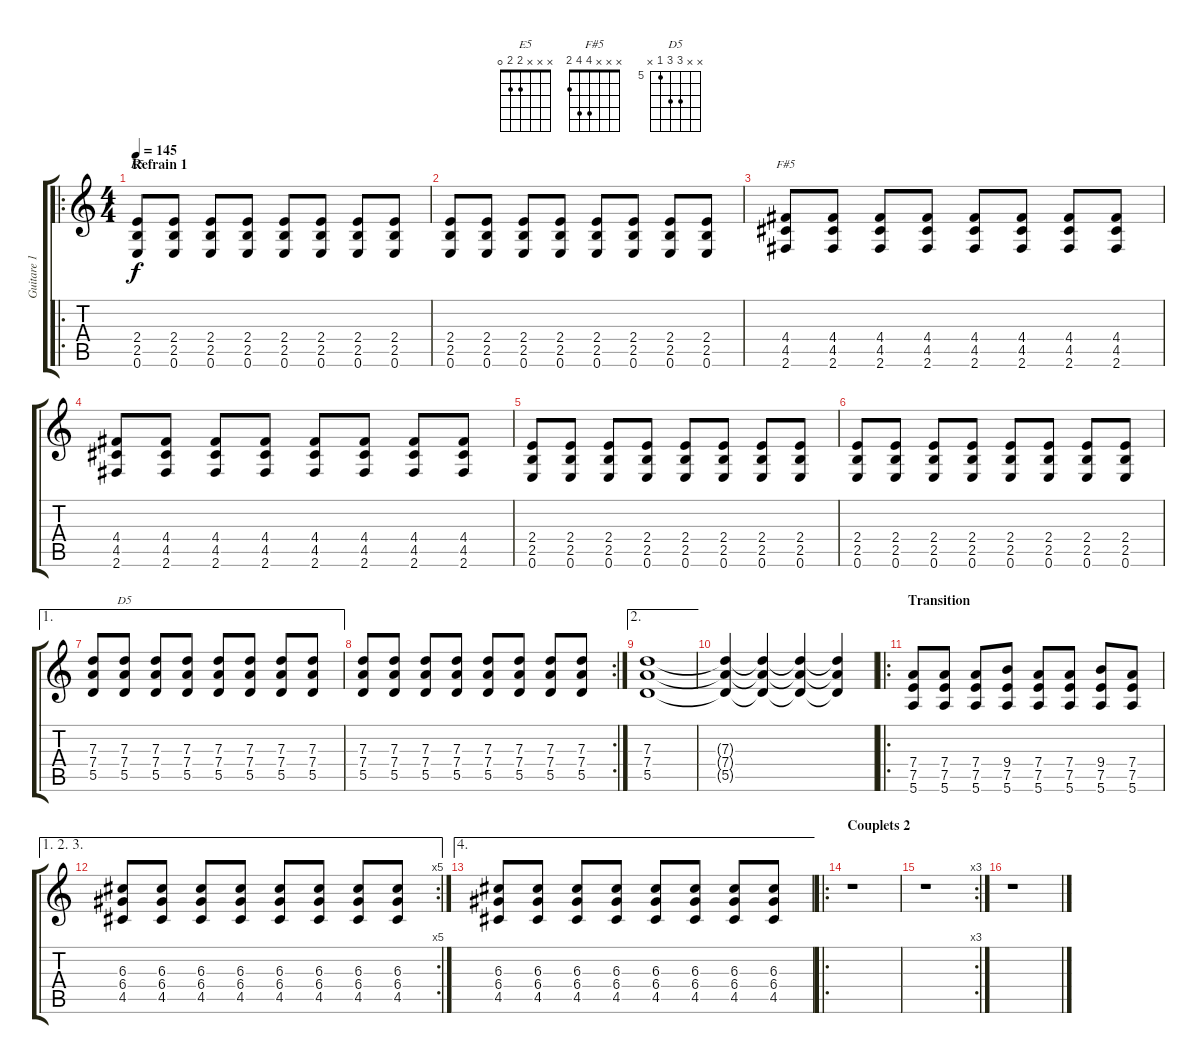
\track ("Guitare 1" "Guitare 1") {instrument distortionguitar}
\staff {score tabs}
\tuning (E4 B3 G3 D3 A2 E2) {hide}
\chord ("E5" x x x 2 2 0)
\chord ("F#5" x x x 4 4 2)
\chord ("D5" x x 7 7 5 x) {firstfret 5}
\ro
\ts (4 4)
\section ("" "Refrain 1")
\tempo 145
\clef g2
\ks c
(2.4 2.5 0.6).8{ch "E5" dy f} (2.4 2.5 0.6).8 (2.4 2.5 0.6).8 (2.4 2.5 0.6).8 (2.4 2.5 0.6).8 (2.4 2.5 0.6).8 (2.4 2.5 0.6).8 (2.4 2.5 0.6).8 |
(2.4 2.5 0.6).8 (2.4 2.5 0.6).8 (2.4 2.5 0.6).8 (2.4 2.5 0.6).8 (2.4 2.5 0.6).8 (2.4 2.5 0.6).8 (2.4 2.5 0.6).8 (2.4 2.5 0.6).8 |
(4.4 4.5 2.6).8{ch "F#5"} (4.4 4.5 2.6).8 (4.4 4.5 2.6).8 (4.4 4.5 2.6).8 (4.4 4.5 2.6).8 (4.4 4.5 2.6).8 (4.4 4.5 2.6).8 (4.4 4.5 2.6).8 |
(4.4 4.5 2.6).8 (4.4 4.5 2.6).8 (4.4 4.5 2.6).8 (4.4 4.5 2.6).8 (4.4 4.5 2.6).8 (4.4 4.5 2.6).8 (4.4 4.5 2.6).8 (4.4 4.5 2.6).8 |
(2.4 2.5 0.6).8 (2.4 2.5 0.6).8 (2.4 2.5 0.6).8 (2.4 2.5 0.6).8 (2.4 2.5 0.6).8 (2.4 2.5 0.6).8 (2.4 2.5 0.6).8 (2.4 2.5 0.6).8 |
(2.4 2.5 0.6).8 (2.4 2.5 0.6).8 (2.4 2.5 0.6).8 (2.4 2.5 0.6).8 (2.4 2.5 0.6).8 (2.4 2.5 0.6).8 (2.4 2.5 0.6).8 (2.4 2.5 0.6).8 |
\ae 1
(7.3 7.4 5.5).8 (7.3 7.4 5.5).8{ch "D5"} (7.3 7.4 5.5).8 (7.3 7.4 5.5).8 (7.3 7.4 5.5).8 (7.3 7.4 5.5).8 (7.3 7.4 5.5).8 (7.3 7.4 5.5).8 |
\rc 2
(7.3 7.4 5.5).8 (7.3 7.4 5.5).8 (7.3 7.4 5.5).8 (7.3 7.4 5.5).8 (7.3 7.4 5.5).8 (7.3 7.4 5.5).8 (7.3 7.4 5.5).8 (7.3 7.4 5.5).8 |
\ae 2
(7.3 7.4 5.5).1 |
(7.3{t} 7.4{t} 5.5{t}).4 (7.3{t} 7.4{t} 5.5{t}).4 (7.3{t} 7.4{t} 5.5{t}).4 (7.3{t} 7.4{t} 5.5{t}).4 |
\ro
\section ("" "Transition")
(7.4 7.5 5.6).8 (7.4 7.5 5.6).8 (7.4 7.5 5.6).8 (9.4 7.5 5.6).8 (7.4 7.5 5.6).8 (7.4 7.5 5.6).8 (9.4 7.5 5.6).8 (7.4 7.5 5.6).8 |
\ae (1 2 3)
\rc 5
(6.3 6.4 4.5).8 (6.3 6.4 4.5).8 (6.3 6.4 4.5).8 (6.3 6.4 4.5).8 (6.3 6.4 4.5).8 (6.3 6.4 4.5).8 (6.3 6.4 4.5).8 (6.3 6.4 4.5).8 |
\ae 4
(6.3 6.4 4.5).8 (6.3 6.4 4.5).8 (6.3 6.4 4.5).8 (6.3 6.4 4.5).8 (6.3 6.4 4.5).8 (6.3 6.4 4.5).8 (6.3 6.4 4.5).8 (6.3 6.4 4.5).8 |
\ro
\section ("" "Couplets 2")
r.1 |
\rc 3
r.1 |
r.1
